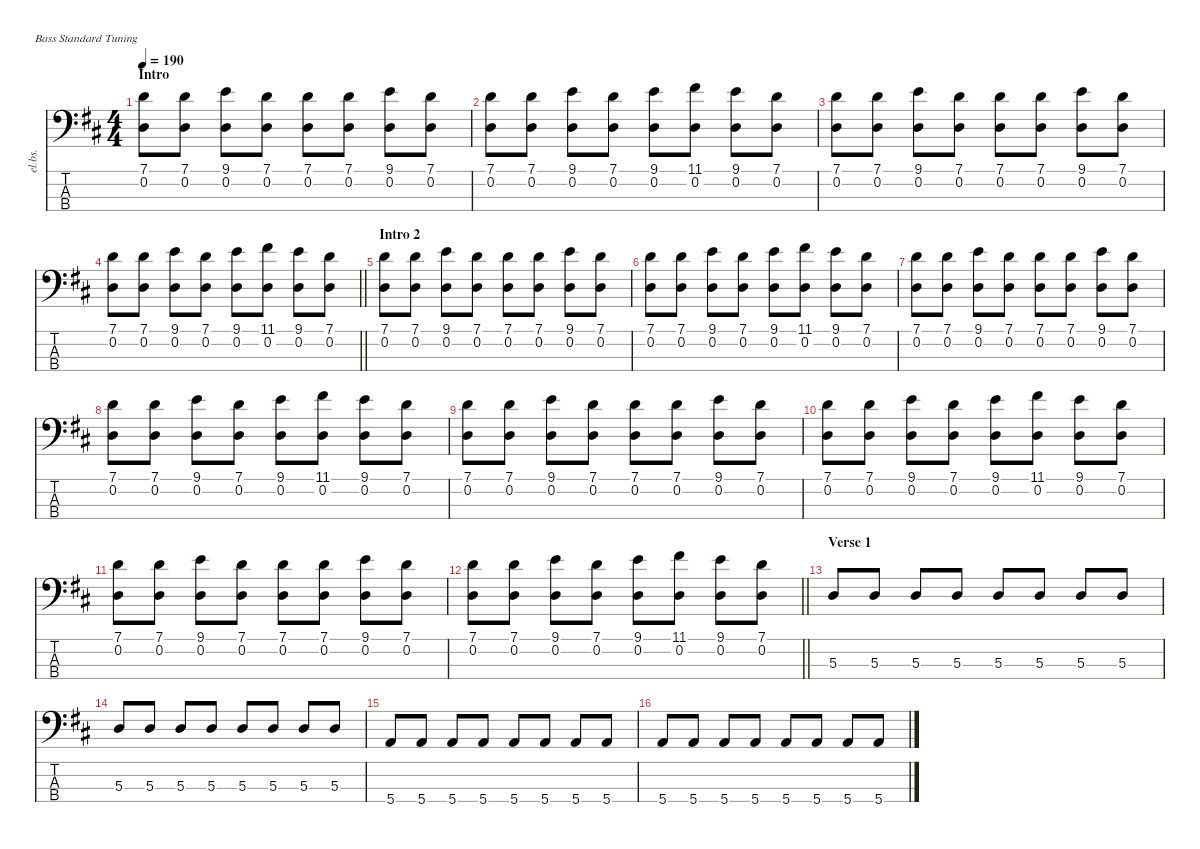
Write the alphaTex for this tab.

\defaultSystemsLayout 4
\hideDynamics
\bracketExtendMode nobrackets
\otherSystemsTrackNameOrientation horizontal
\track ("Matt Willis" "el.bs.") {instrument electricbasspick}
\staff {score tabs}
\tuning (G2 D2 A1 E1)
\ts (4 4)
\beaming (8 2 2 2 2)
\section ("" "Intro")
\tempo 190
\clef f4
\ks d
(7.1{acc forcenatural} 0.2{acc forcenatural}).8{dy f instrument electricbasspick beam Down} (7.1{acc forcenatural} 0.2{acc forcenatural}).8{beam Down} (9.1{acc forcenatural} 0.2{acc forcenatural}).8{beam Down} (7.1{acc forcenatural} 0.2{acc forcenatural}).8{beam Down} (7.1{acc forcenatural} 0.2{acc forcenatural}).8{beam Down} (7.1{acc forcenatural} 0.2{acc forcenatural}).8{beam Down} (9.1{acc forcenatural} 0.2{acc forcenatural}).8{beam Down} (7.1{acc forcenatural} 0.2{acc forcenatural}).8{beam Down} |
(7.1{acc forcenatural} 0.2{acc forcenatural}).8{beam Down} (7.1{acc forcenatural} 0.2{acc forcenatural}).8{beam Down} (9.1{acc forcenatural} 0.2{acc forcenatural}).8{beam Down} (7.1{acc forcenatural} 0.2{acc forcenatural}).8{beam Down} (9.1{acc forcenatural} 0.2{acc forcenatural}).8{beam Down} (11.1{acc #} 0.2{acc forcenatural}).8{beam Down} (9.1{acc forcenatural} 0.2{acc forcenatural}).8{beam Down} (7.1{acc forcenatural} 0.2{acc forcenatural}).8{beam Down} |
(7.1{acc forcenatural} 0.2{acc forcenatural}).8{beam Down} (7.1{acc forcenatural} 0.2{acc forcenatural}).8{beam Down} (9.1{acc forcenatural} 0.2{acc forcenatural}).8{beam Down} (7.1{acc forcenatural} 0.2{acc forcenatural}).8{beam Down} (7.1{acc forcenatural} 0.2{acc forcenatural}).8{beam Down} (7.1{acc forcenatural} 0.2{acc forcenatural}).8{beam Down} (9.1{acc forcenatural} 0.2{acc forcenatural}).8{beam Down} (7.1{acc forcenatural} 0.2{acc forcenatural}).8{beam Down} |
\barLineRight lightlight
(7.1{acc forcenatural} 0.2{acc forcenatural}).8{beam Down} (7.1{acc forcenatural} 0.2{acc forcenatural}).8{beam Down} (9.1{acc forcenatural} 0.2{acc forcenatural}).8{beam Down} (7.1{acc forcenatural} 0.2{acc forcenatural}).8{beam Down} (9.1{acc forcenatural} 0.2{acc forcenatural}).8{beam Down} (11.1{acc #} 0.2{acc forcenatural}).8{beam Down} (9.1{acc forcenatural} 0.2{acc forcenatural}).8{beam Down} (7.1{acc forcenatural} 0.2{acc forcenatural}).8{beam Down} |
\section ("" "Intro 2")
(7.1{acc forcenatural} 0.2{acc forcenatural}).8{beam Down} (7.1{acc forcenatural} 0.2{acc forcenatural}).8{beam Down} (9.1{acc forcenatural} 0.2{acc forcenatural}).8{beam Down} (7.1{acc forcenatural} 0.2{acc forcenatural}).8{beam Down} (7.1{acc forcenatural} 0.2{acc forcenatural}).8{beam Down} (7.1{acc forcenatural} 0.2{acc forcenatural}).8{beam Down} (9.1{acc forcenatural} 0.2{acc forcenatural}).8{beam Down} (7.1{acc forcenatural} 0.2{acc forcenatural}).8{beam Down} |
(7.1{acc forcenatural} 0.2{acc forcenatural}).8{beam Down} (7.1{acc forcenatural} 0.2{acc forcenatural}).8{beam Down} (9.1{acc forcenatural} 0.2{acc forcenatural}).8{beam Down} (7.1{acc forcenatural} 0.2{acc forcenatural}).8{beam Down} (9.1{acc forcenatural} 0.2{acc forcenatural}).8{beam Down} (11.1{acc #} 0.2{acc forcenatural}).8{beam Down} (9.1{acc forcenatural} 0.2{acc forcenatural}).8{beam Down} (7.1{acc forcenatural} 0.2{acc forcenatural}).8{beam Down} |
(7.1{acc forcenatural} 0.2{acc forcenatural}).8{beam Down} (7.1{acc forcenatural} 0.2{acc forcenatural}).8{beam Down} (9.1{acc forcenatural} 0.2{acc forcenatural}).8{beam Down} (7.1{acc forcenatural} 0.2{acc forcenatural}).8{beam Down} (7.1{acc forcenatural} 0.2{acc forcenatural}).8{beam Down} (7.1{acc forcenatural} 0.2{acc forcenatural}).8{beam Down} (9.1{acc forcenatural} 0.2{acc forcenatural}).8{beam Down} (7.1{acc forcenatural} 0.2{acc forcenatural}).8{beam Down} |
(7.1{acc forcenatural} 0.2{acc forcenatural}).8{beam Down} (7.1{acc forcenatural} 0.2{acc forcenatural}).8{beam Down} (9.1{acc forcenatural} 0.2{acc forcenatural}).8{beam Down} (7.1{acc forcenatural} 0.2{acc forcenatural}).8{beam Down} (9.1{acc forcenatural} 0.2{acc forcenatural}).8{beam Down} (11.1{acc #} 0.2{acc forcenatural}).8{beam Down} (9.1{acc forcenatural} 0.2{acc forcenatural}).8{beam Down} (7.1{acc forcenatural} 0.2{acc forcenatural}).8{beam Down} |
(7.1{acc forcenatural} 0.2{acc forcenatural}).8{beam Down} (7.1{acc forcenatural} 0.2{acc forcenatural}).8{beam Down} (9.1{acc forcenatural} 0.2{acc forcenatural}).8{beam Down} (7.1{acc forcenatural} 0.2{acc forcenatural}).8{beam Down} (7.1{acc forcenatural} 0.2{acc forcenatural}).8{beam Down} (7.1{acc forcenatural} 0.2{acc forcenatural}).8{beam Down} (9.1{acc forcenatural} 0.2{acc forcenatural}).8{beam Down} (7.1{acc forcenatural} 0.2{acc forcenatural}).8{beam Down} |
(7.1{acc forcenatural} 0.2{acc forcenatural}).8{beam Down} (7.1{acc forcenatural} 0.2{acc forcenatural}).8{beam Down} (9.1{acc forcenatural} 0.2{acc forcenatural}).8{beam Down} (7.1{acc forcenatural} 0.2{acc forcenatural}).8{beam Down} (9.1{acc forcenatural} 0.2{acc forcenatural}).8{beam Down} (11.1{acc #} 0.2{acc forcenatural}).8{beam Down} (9.1{acc forcenatural} 0.2{acc forcenatural}).8{beam Down} (7.1{acc forcenatural} 0.2{acc forcenatural}).8{beam Down} |
(7.1{acc forcenatural} 0.2{acc forcenatural}).8{beam Down} (7.1{acc forcenatural} 0.2{acc forcenatural}).8{beam Down} (9.1{acc forcenatural} 0.2{acc forcenatural}).8{beam Down} (7.1{acc forcenatural} 0.2{acc forcenatural}).8{beam Down} (7.1{acc forcenatural} 0.2{acc forcenatural}).8{beam Down} (7.1{acc forcenatural} 0.2{acc forcenatural}).8{beam Down} (9.1{acc forcenatural} 0.2{acc forcenatural}).8{beam Down} (7.1{acc forcenatural} 0.2{acc forcenatural}).8{beam Down} |
\barLineRight lightlight
(7.1{acc forcenatural} 0.2{acc forcenatural}).8{beam Down} (7.1{acc forcenatural} 0.2{acc forcenatural}).8{beam Down} (9.1{acc forcenatural} 0.2{acc forcenatural}).8{beam Down} (7.1{acc forcenatural} 0.2{acc forcenatural}).8{beam Down} (9.1{acc forcenatural} 0.2{acc forcenatural}).8{beam Down} (11.1{acc #} 0.2{acc forcenatural}).8{beam Down} (9.1{acc forcenatural} 0.2{acc forcenatural}).8{beam Down} (7.1{acc forcenatural} 0.2{acc forcenatural}).8{beam Down} |
\section ("" "Verse 1")
5.3{acc forcenatural}.8{beam Up} 5.3{acc forcenatural}.8{beam Up} 5.3{acc forcenatural}.8{beam Up} 5.3{acc forcenatural}.8{beam Up} 5.3{acc forcenatural}.8{beam Up} 5.3{acc forcenatural}.8{beam Up} 5.3{acc forcenatural}.8{beam Up} 5.3{acc forcenatural}.8{beam Up} |
5.3{acc forcenatural}.8{beam Up} 5.3{acc forcenatural}.8{beam Up} 5.3{acc forcenatural}.8{beam Up} 5.3{acc forcenatural}.8{beam Up} 5.3{acc forcenatural}.8{beam Up} 5.3{acc forcenatural}.8{beam Up} 5.3{acc forcenatural}.8{beam Up} 5.3{acc forcenatural}.8{beam Up} |
5.4{acc forcenatural}.8{beam Up} 5.4{acc forcenatural}.8{beam Up} 5.4{acc forcenatural}.8{beam Up} 5.4{acc forcenatural}.8{beam Up} 5.4{acc forcenatural}.8{beam Up} 5.4{acc forcenatural}.8{beam Up} 5.4{acc forcenatural}.8{beam Up} 5.4{acc forcenatural}.8{beam Up} |
5.4{acc forcenatural}.8{beam Up} 5.4{acc forcenatural}.8{beam Up} 5.4{acc forcenatural}.8{beam Up} 5.4{acc forcenatural}.8{beam Up} 5.4{acc forcenatural}.8{beam Up} 5.4{acc forcenatural}.8{beam Up} 5.4{acc forcenatural}.8{beam Up} 5.4{acc forcenatural}.8{beam Up}
